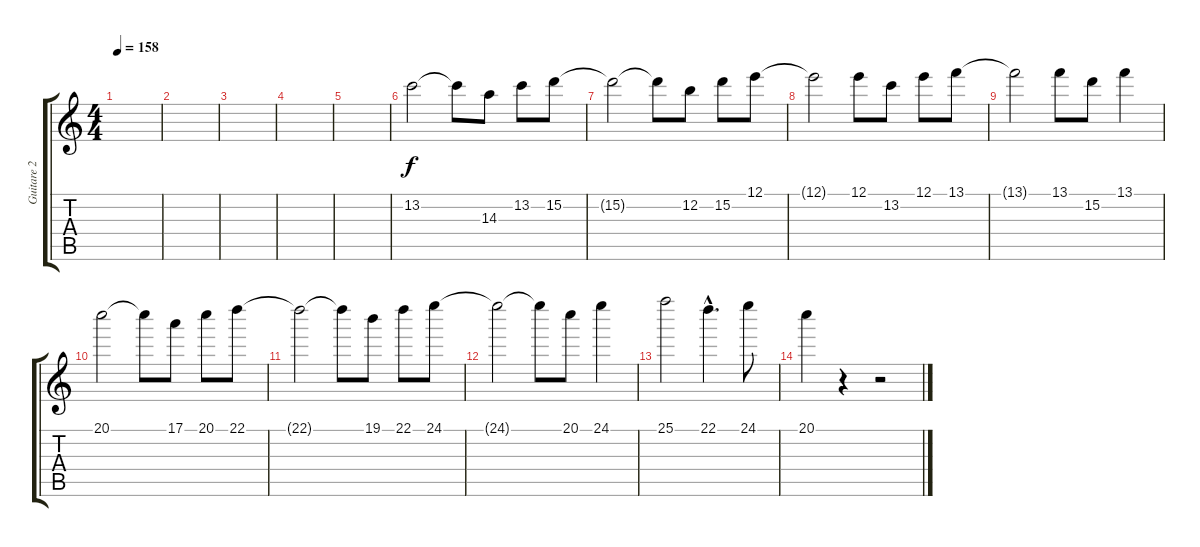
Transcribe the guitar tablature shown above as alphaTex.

\track ("Guitare 2" "Guitare 2") {instrument distortionguitar}
\staff {score tabs}
\tuning (E4 B3 G3 D3 A2 E2) {hide}
\ts (4 4)
\tempo 158
\clef g2
\ks c
|
|
|
|
|
13.2.2{instrument overdrivenguitar} 13.2{t}.8 14.3.8 13.2.8 15.2.8 |
15.2{t}.2 15.2{t}.8 12.2.8 15.2.8 12.1.8 |
12.1{t}.2 12.1.8 13.2.8 12.1.8 13.1.8 |
13.1{t}.2 13.1.8 15.2.8 13.1.4 |
20.1.2 20.1{t}.8 17.1.8 20.1.8 22.1.8 |
22.1{t}.2 22.1{t}.8 19.1.8 22.1.8 24.1.8 |
24.1{t}.2 24.1{t}.8 20.1.8 24.1.4 |
25.1.2 22.1{hac}.4{d} 24.1.8 |
20.1.4 r.4 r.2
